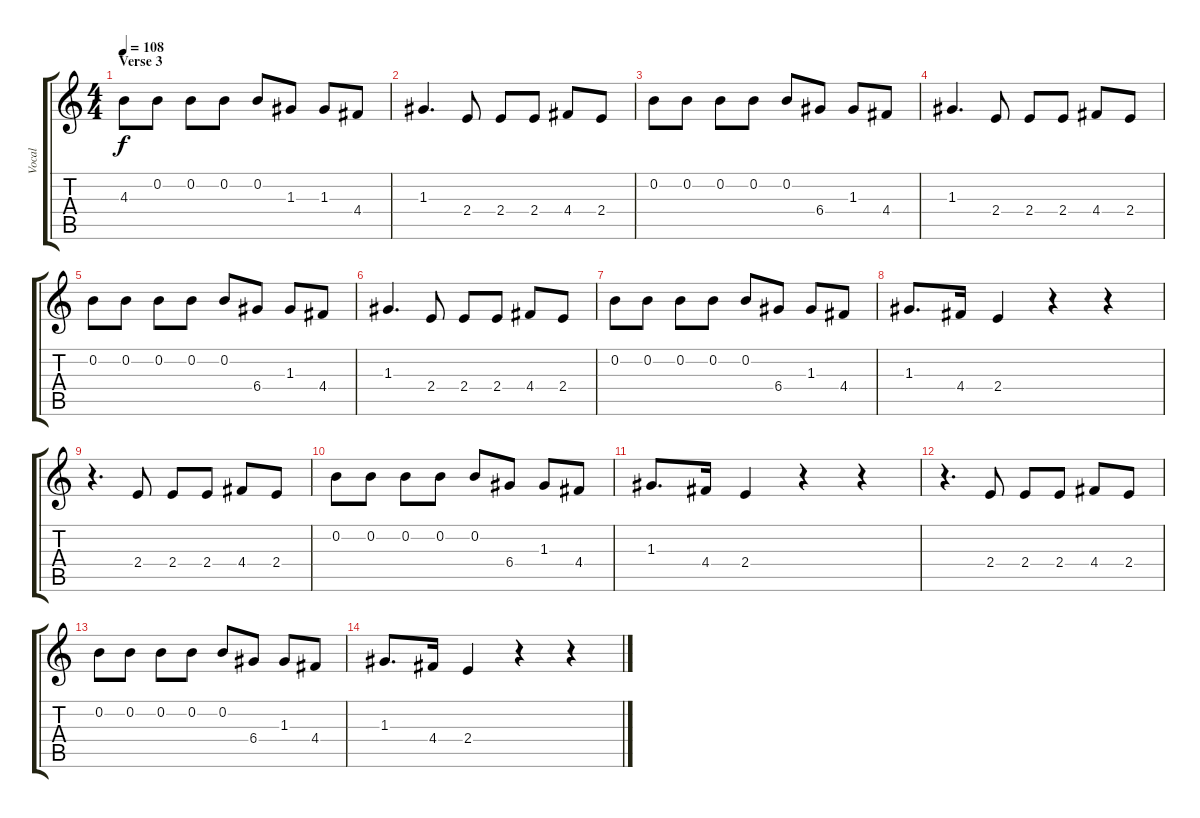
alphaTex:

\track ("Vocal " "Vocal ") {instrument acousticguitarnylon}
\staff {score tabs}
\tuning (E4 B3 G3 D3 A2 E2) {hide}
\ts (4 4)
\section ("" "Verse 3")
\tempo 108
\clef g2
\ks c
4.3.8{dy f} 0.2.8 0.2.8 0.2.8 0.2.8 1.3.8 1.3.8 4.4.8 |
1.3.4{d} 2.4.8 2.4.8 2.4.8 4.4.8 2.4.8 |
0.2.8 0.2.8 0.2.8 0.2.8 0.2.8 6.4.8 1.3.8 4.4.8 |
1.3.4{d} 2.4.8 2.4.8 2.4.8 4.4.8 2.4.8 |
0.2.8 0.2.8 0.2.8 0.2.8 0.2.8 6.4.8 1.3.8 4.4.8 |
1.3.4{d} 2.4.8 2.4.8 2.4.8 4.4.8 2.4.8 |
0.2.8 0.2.8 0.2.8 0.2.8 0.2.8 6.4.8 1.3.8 4.4.8 |
1.3.8{d} 4.4.16 2.4.4 r.4 r.4 |
r.4{d} 2.4.8 2.4.8 2.4.8 4.4.8 2.4.8 |
0.2.8 0.2.8 0.2.8 0.2.8 0.2.8 6.4.8 1.3.8 4.4.8 |
1.3.8{d} 4.4.16 2.4.4 r.4 r.4 |
r.4{d} 2.4.8 2.4.8 2.4.8 4.4.8 2.4.8 |
0.2.8 0.2.8 0.2.8 0.2.8 0.2.8 6.4.8 1.3.8 4.4.8 |
1.3.8{d} 4.4.16 2.4.4 r.4 r.4
